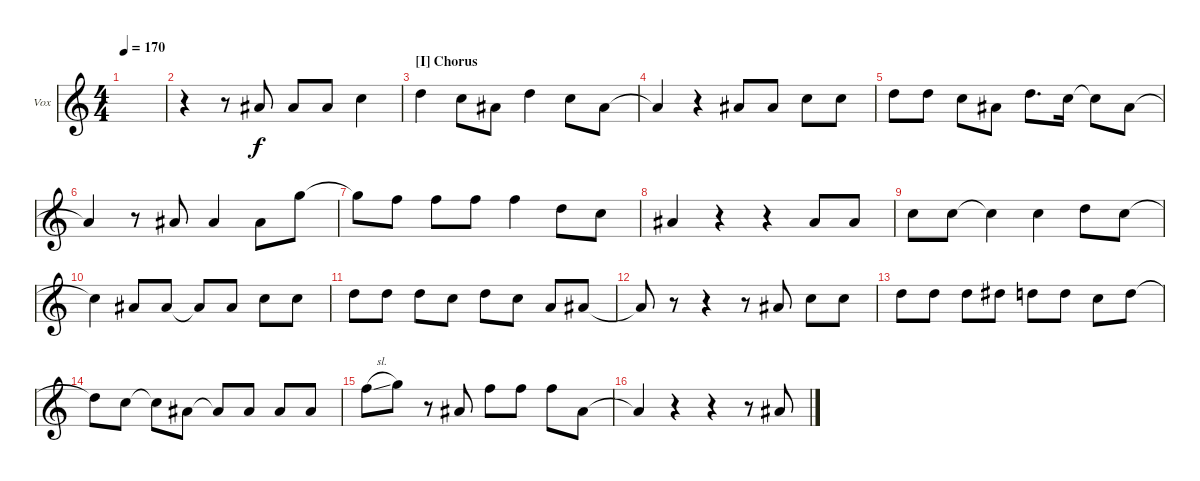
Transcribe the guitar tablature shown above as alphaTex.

\defaultSystemsLayout 4
\bracketExtendMode groupsimilarinstruments
\firstSystemTrackNameOrientation horizontal
\otherSystemsTrackNameOrientation horizontal
\track ("Brian Fallon - Vox" "Vox") {instrument electricguitarclean}
\staff {score}
\tuning (D4 A3 F3 C3 G2 D2)
\ts (4 4)
\tempo 170
\clef g2
\ks c
|
r.4 r.8 5.3.8{dy f} 5.3.8 5.3.8 7.3.4 |
\section ("I" "Chorus")
9.3.4 7.3.8 5.3.8 9.3.4 7.3.8 5.3.8 |
5.3{t}.4 r.4 5.3.8 5.3.8 7.3.8 7.3.8 |
9.3.8 9.3.8 7.3.8 5.3.8 9.3.8{d} 7.3.16 7.3{t}.8 5.3.8 |
5.3{t}.4 r.8 5.3.8 5.3.4 5.3.8 14.3.8 |
14.3{t}.8 12.3.8 12.3.8 12.3.8 12.3.4 9.3.8 7.3.8 |
5.3.4 r.4 r.4 5.3.8 5.3.8 |
7.3.8 7.3.8 7.3{t}.4 7.3.4 9.3.8 7.3.8 |
7.3{t}.4 5.3.8 5.3.8 5.3{t}.8 5.3.8 7.3.8 7.3.8 |
9.3.8 9.3.8 9.3.8 7.3.8 9.3.8 7.3.8 4.3.8 5.3.8 |
5.3{t}.8 r.8 r.4 r.8 5.3.8 7.3.8 7.3.8 |
9.3.8 9.3.8 9.3.8 10.3.8 9.3.8 9.3.8 7.3.8 9.3.8 |
9.3{t}.8 7.3.8 7.3{t}.8 5.3.8 5.3{t}.8 5.3.8 5.3.8 5.3.8 |
12.3{sl}.8 14.3.8 r.8 5.3.8 12.3.8 12.3.8 12.3.8 5.3.8 |
5.3{t}.4 r.4 r.4 r.8 5.3.8
